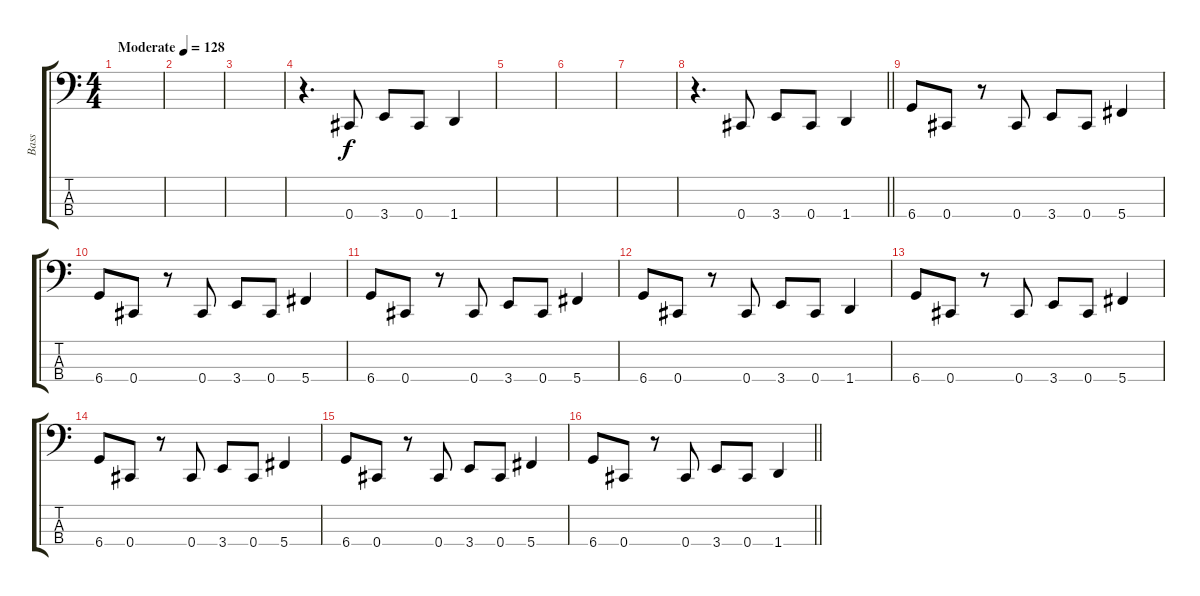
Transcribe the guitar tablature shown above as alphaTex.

\track ("Bass" "Bass") {instrument electricbassfinger}
\staff {score tabs}
\tuning (Gb2 Db2 Ab1 Db1) {hide}
\ts (4 4)
\tempo (128 "Moderate")
\clef f4
\ks c
|
|
|
r.4{d} 0.4.8 3.4.8 0.4.8 1.4.4 |
|
|
|
\barLineRight lightlight
r.4{d} 0.4.8 3.4.8 0.4.8 1.4.4 |
\section ("" "")
6.4.8 0.4.8 r.8 0.4.8 3.4.8 0.4.8 5.4.4 |
6.4.8 0.4.8 r.8 0.4.8 3.4.8 0.4.8 5.4.4 |
6.4.8 0.4.8 r.8 0.4.8 3.4.8 0.4.8 5.4.4 |
6.4.8 0.4.8 r.8 0.4.8 3.4.8 0.4.8 1.4.4 |
6.4.8 0.4.8 r.8 0.4.8 3.4.8 0.4.8 5.4.4 |
6.4.8 0.4.8 r.8 0.4.8 3.4.8 0.4.8 5.4.4 |
6.4.8 0.4.8 r.8 0.4.8 3.4.8 0.4.8 5.4.4 |
\barLineRight lightlight
6.4.8 0.4.8 r.8 0.4.8 3.4.8 0.4.8 1.4.4
